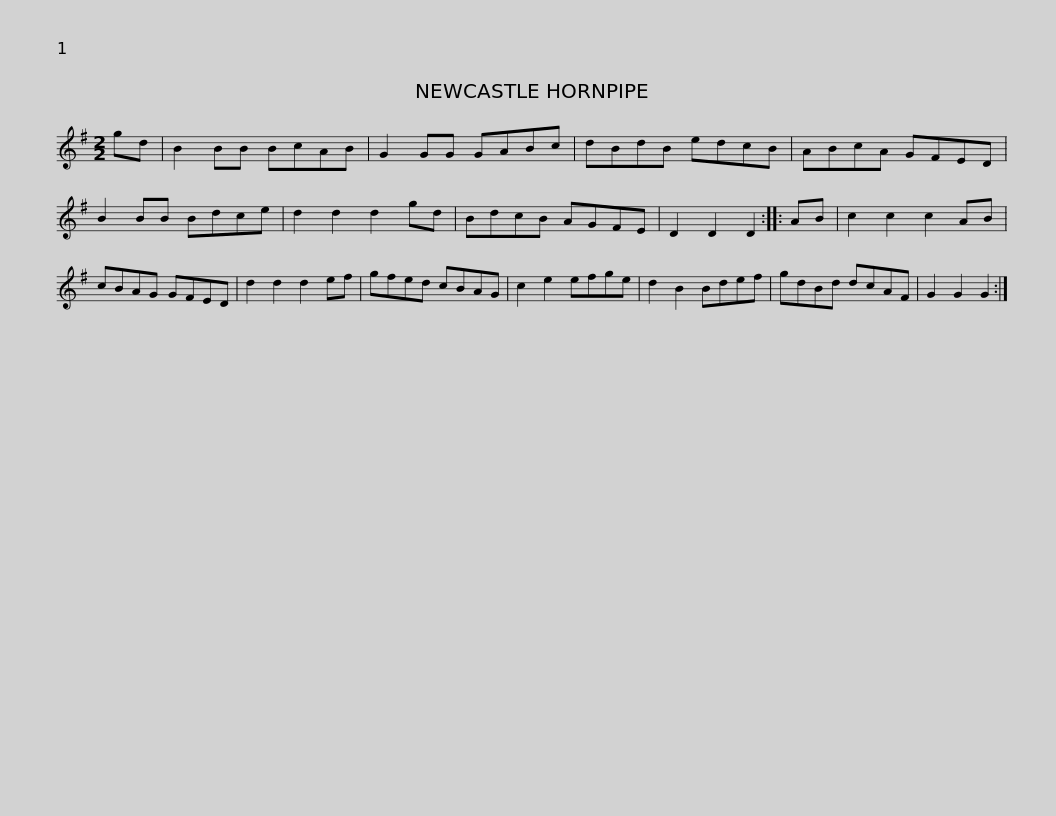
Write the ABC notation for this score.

X:1
L:1/8
M:2/2
I:linebreak $
K:G
V:1 treble
V:1
 gd | B2 BB BcAB | G2 GG GABc | dBdB edcB | ABcA GFED | %5
 B2 BB Bdce | d2 d2 d2 gd |$ BdcB AGFE | D2 D2 D2 :: AB | %10
 c2 c2 c2 AB | cBAG GFED | d2 d2 d2 ef | gfed cBAG |$ c2 e2 efge | %15
 d2 B2 Bdef | gdBd dcAF | G2 G2 G2 :| %18
